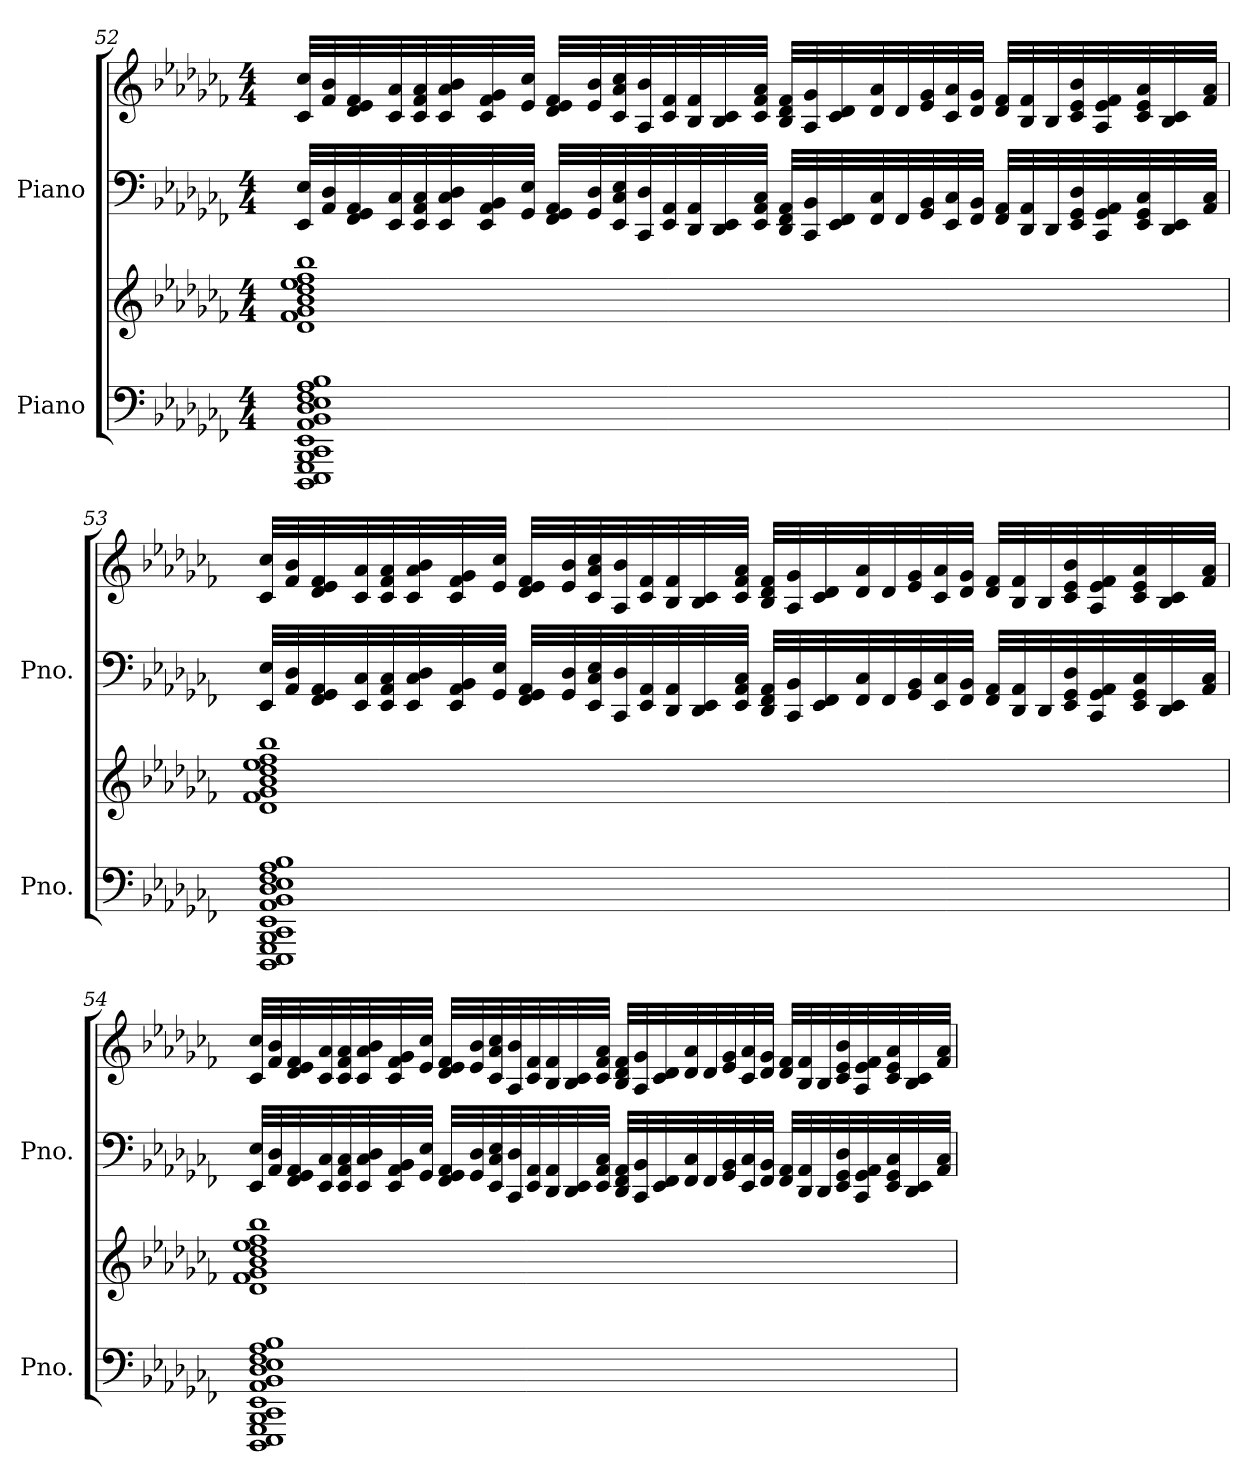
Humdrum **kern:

**kern	**kern	**kern	**kern
*part2	*part2	*part1	*part1
*staff4	*staff3	*staff2	*staff1
*I"Piano	*	*I"Piano	*
*I'Pno.	*	*I'Pno.	*
!!LO:LB:g=z
*clefF4	*clefG2	*clefF4	*clefG2
*ITrd14c24	*ITrd14c24	*ITrd-21c-36	*ITrd-21c-36
*k[b-e-a-d-g-c-f-]	*k[b-e-a-d-g-c-f-]	*k[b-e-a-d-g-c-f-]	*k[b-e-a-d-g-c-f-]
*M4/4	*M4/4	*M4/4	*M4/4
=52	=52	=52	=52
1DDDDD- 1EEEEE- 1GGGGG- 1BBBBB- 1CCCC- 1EEEE- 1AAAA- 1BBBB- 1DDD- 1EEE- 1FFF- 1AAA- 1BBB-	1DD- 1FF- 1GG- 1BB- 1D- 1E- 1F- 1B-	32ee-/ 32eee-/LLL	32cccc-/ 32ccccc-/LLL
.	.	32aa-/ 32ddd-/	32ffff-/ 32bbbb-/
.	.	32ff-/ 32gg-/ 32aa-/	32dddd-/ 32eeee-/ 32ffff-/
.	.	32ee-/ 32ccc-/	32cccc-/ 32aaaa-/
.	.	32ee-/ 32aa-/ 32ccc-/	32cccc-/ 32ffff-/ 32aaaa-/
.	.	32ee-/ 32ccc-/ 32ddd-/	32cccc-/ 32aaaa-/ 32bbbb-/
.	.	32ee-/ 32aa-/ 32bb-/	32cccc-/ 32ffff-/ 32gggg-/
.	.	32gg-/ 32eee-/JJJ	32eeee-/ 32ccccc-/JJJ
.	.	32ff-/ 32gg-/ 32aa-/LLL	32dddd-/ 32eeee-/ 32ffff-/LLL
.	.	32gg-/ 32ddd-/	32eeee-/ 32bbbb-/
.	.	32ee-/ 32ccc-/ 32eee-/	32cccc-/ 32aaaa-/ 32ccccc-/
.	.	32cc-/ 32ddd-/	32aaa-/ 32bbbb-/
.	.	32ee-/ 32aa-/	32cccc-/ 32ffff-/
.	.	32dd-/ 32aa-/	32bbb-/ 32ffff-/
.	.	32dd-/ 32ee-/	32bbb-/ 32cccc-/
.	.	32ee-/ 32aa-/ 32ccc-/JJJ	32cccc-/ 32ffff-/ 32aaaa-/JJJ
.	.	32dd-/ 32ff-/ 32aa-/LLL	32bbb-/ 32dddd-/ 32ffff-/LLL
.	.	32cc-/ 32bb-/	32aaa-/ 32gggg-/
.	.	32ee-/ 32ff-/	32cccc-/ 32dddd-/
.	.	32ff-/ 32ccc-/	32dddd-/ 32aaaa-/
.	.	32ff-/	32dddd-/
.	.	32gg-/ 32bb-/	32eeee-/ 32gggg-/
.	.	32ee-/ 32ccc-/	32cccc-/ 32aaaa-/
.	.	32ff-/ 32bb-/JJJ	32dddd-/ 32gggg-/JJJ
.	.	32ff-/ 32aa-/LLL	32dddd-/ 32ffff-/LLL
.	.	32dd-/ 32aa-/	32bbb-/ 32ffff-/
.	.	32dd-/	32bbb-/
.	.	32ee-/ 32gg-/ 32ddd-/	32cccc-/ 32eeee-/ 32bbbb-/
.	.	32cc-/ 32gg-/ 32aa-/	32aaa-/ 32eeee-/ 32ffff-/
.	.	32ee-/ 32gg-/ 32ccc-/	32cccc-/ 32eeee-/ 32aaaa-/
.	.	32dd-/ 32ee-/	32bbb-/ 32cccc-/
.	.	32aa-/ 32ccc-/JJJ	32ffff-/ 32aaaa-/JJJ
!!LO:LB:g=z
=53	=53	=53	=53
1DDDDD- 1EEEEE- 1GGGGG- 1BBBBB- 1CCCC- 1EEEE- 1AAAA- 1BBBB- 1DDD- 1EEE- 1FFF- 1AAA- 1BBB-	1DD- 1FF- 1GG- 1BB- 1D- 1E- 1F- 1B-	32ee-/ 32eee-/LLL	32cccc-/ 32ccccc-/LLL
.	.	32aa-/ 32ddd-/	32ffff-/ 32bbbb-/
.	.	32ff-/ 32gg-/ 32aa-/	32dddd-/ 32eeee-/ 32ffff-/
.	.	32ee-/ 32ccc-/	32cccc-/ 32aaaa-/
.	.	32ee-/ 32aa-/ 32ccc-/	32cccc-/ 32ffff-/ 32aaaa-/
.	.	32ee-/ 32ccc-/ 32ddd-/	32cccc-/ 32aaaa-/ 32bbbb-/
.	.	32ee-/ 32aa-/ 32bb-/	32cccc-/ 32ffff-/ 32gggg-/
.	.	32gg-/ 32eee-/JJJ	32eeee-/ 32ccccc-/JJJ
.	.	32ff-/ 32gg-/ 32aa-/LLL	32dddd-/ 32eeee-/ 32ffff-/LLL
.	.	32gg-/ 32ddd-/	32eeee-/ 32bbbb-/
.	.	32ee-/ 32ccc-/ 32eee-/	32cccc-/ 32aaaa-/ 32ccccc-/
.	.	32cc-/ 32ddd-/	32aaa-/ 32bbbb-/
.	.	32ee-/ 32aa-/	32cccc-/ 32ffff-/
.	.	32dd-/ 32aa-/	32bbb-/ 32ffff-/
.	.	32dd-/ 32ee-/	32bbb-/ 32cccc-/
.	.	32ee-/ 32aa-/ 32ccc-/JJJ	32cccc-/ 32ffff-/ 32aaaa-/JJJ
.	.	32dd-/ 32ff-/ 32aa-/LLL	32bbb-/ 32dddd-/ 32ffff-/LLL
.	.	32cc-/ 32bb-/	32aaa-/ 32gggg-/
.	.	32ee-/ 32ff-/	32cccc-/ 32dddd-/
.	.	32ff-/ 32ccc-/	32dddd-/ 32aaaa-/
.	.	32ff-/	32dddd-/
.	.	32gg-/ 32bb-/	32eeee-/ 32gggg-/
.	.	32ee-/ 32ccc-/	32cccc-/ 32aaaa-/
.	.	32ff-/ 32bb-/JJJ	32dddd-/ 32gggg-/JJJ
.	.	32ff-/ 32aa-/LLL	32dddd-/ 32ffff-/LLL
.	.	32dd-/ 32aa-/	32bbb-/ 32ffff-/
.	.	32dd-/	32bbb-/
.	.	32ee-/ 32gg-/ 32ddd-/	32cccc-/ 32eeee-/ 32bbbb-/
.	.	32cc-/ 32gg-/ 32aa-/	32aaa-/ 32eeee-/ 32ffff-/
.	.	32ee-/ 32gg-/ 32ccc-/	32cccc-/ 32eeee-/ 32aaaa-/
.	.	32dd-/ 32ee-/	32bbb-/ 32cccc-/
.	.	32aa-/ 32ccc-/JJJ	32ffff-/ 32aaaa-/JJJ
!!LO:PB:g=z
=54	=54	=54	=54
1DDDDD- 1EEEEE- 1GGGGG- 1BBBBB- 1CCCC- 1EEEE- 1AAAA- 1BBBB- 1DDD- 1EEE- 1FFF- 1AAA- 1BBB-	1DD- 1FF- 1GG- 1BB- 1D- 1E- 1F- 1B-	32ee-/ 32eee-/LLL	32cccc-/ 32ccccc-/LLL
.	.	32aa-/ 32ddd-/	32ffff-/ 32bbbb-/
.	.	32ff-/ 32gg-/ 32aa-/	32dddd-/ 32eeee-/ 32ffff-/
.	.	32ee-/ 32ccc-/	32cccc-/ 32aaaa-/
.	.	32ee-/ 32aa-/ 32ccc-/	32cccc-/ 32ffff-/ 32aaaa-/
.	.	32ee-/ 32ccc-/ 32ddd-/	32cccc-/ 32aaaa-/ 32bbbb-/
.	.	32ee-/ 32aa-/ 32bb-/	32cccc-/ 32ffff-/ 32gggg-/
.	.	32gg-/ 32eee-/JJJ	32eeee-/ 32ccccc-/JJJ
.	.	32ff-/ 32gg-/ 32aa-/LLL	32dddd-/ 32eeee-/ 32ffff-/LLL
.	.	32gg-/ 32ddd-/	32eeee-/ 32bbbb-/
.	.	32ee-/ 32ccc-/ 32eee-/	32cccc-/ 32aaaa-/ 32ccccc-/
.	.	32cc-/ 32ddd-/	32aaa-/ 32bbbb-/
.	.	32ee-/ 32aa-/	32cccc-/ 32ffff-/
.	.	32dd-/ 32aa-/	32bbb-/ 32ffff-/
.	.	32dd-/ 32ee-/	32bbb-/ 32cccc-/
.	.	32ee-/ 32aa-/ 32ccc-/JJJ	32cccc-/ 32ffff-/ 32aaaa-/JJJ
.	.	32dd-/ 32ff-/ 32aa-/LLL	32bbb-/ 32dddd-/ 32ffff-/LLL
.	.	32cc-/ 32bb-/	32aaa-/ 32gggg-/
.	.	32ee-/ 32ff-/	32cccc-/ 32dddd-/
.	.	32ff-/ 32ccc-/	32dddd-/ 32aaaa-/
.	.	32ff-/	32dddd-/
.	.	32gg-/ 32bb-/	32eeee-/ 32gggg-/
.	.	32ee-/ 32ccc-/	32cccc-/ 32aaaa-/
.	.	32ff-/ 32bb-/JJJ	32dddd-/ 32gggg-/JJJ
.	.	32ff-/ 32aa-/LLL	32dddd-/ 32ffff-/LLL
.	.	32dd-/ 32aa-/	32bbb-/ 32ffff-/
.	.	32dd-/	32bbb-/
.	.	32ee-/ 32gg-/ 32ddd-/	32cccc-/ 32eeee-/ 32bbbb-/
.	.	32cc-/ 32gg-/ 32aa-/	32aaa-/ 32eeee-/ 32ffff-/
.	.	32ee-/ 32gg-/ 32ccc-/	32cccc-/ 32eeee-/ 32aaaa-/
.	.	32dd-/ 32ee-/	32bbb-/ 32cccc-/
.	.	32aa-/ 32ccc-/JJJ	32ffff-/ 32aaaa-/JJJ
=	=	=	=
*-	*-	*-	*-
